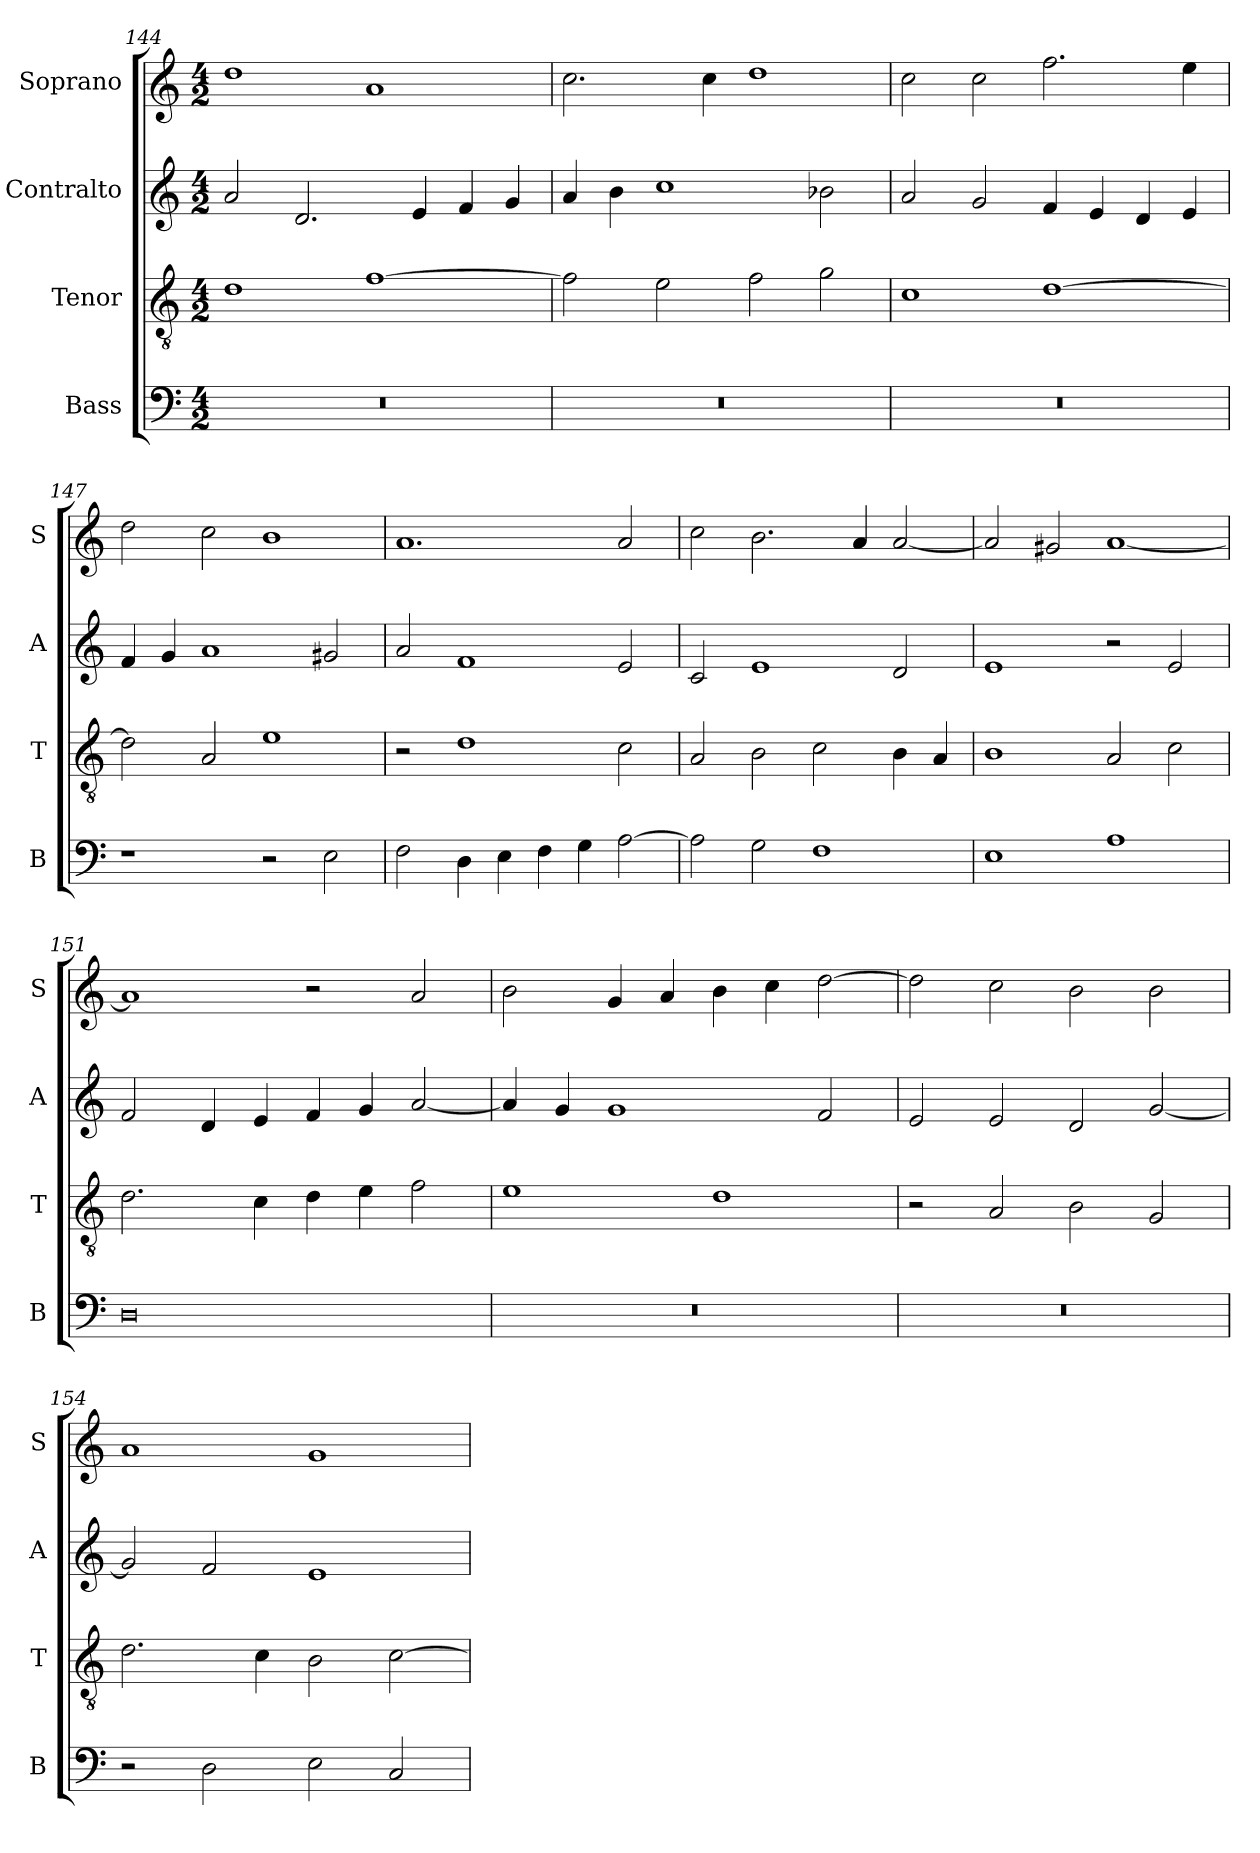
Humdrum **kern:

**kern	**kern	**kern	**kern
*part4	*part3	*part2	*part1
*staff4	*staff3	*staff2	*staff1
*I"Bass	*I"Tenor	*I"Contralto	*I"Soprano
*I'B	*I'T	*I'A	*I'S
*clefF4	*clefGv2	*clefG2	*clefG2
*k[]	*k[]	*k[]	*k[]
*D:dor	*D:dor	*D:dor	*D:dor
*M4/2	*M4/2	*M4/2	*M4/2
=144	=144	=144	=144
0r	1d	2a	1dd
.	.	2.d	.
.	[1f	.	1a
.	.	4e	.
.	.	4f	.
.	.	4g	.
=145	=145	=145	=145
0r	2f]	4a	2.cc
.	.	4b	.
.	2e	1cc	.
.	.	.	4cc
.	2f	.	1dd
.	2g	2b-X	.
=146	=146	=146	=146
0r	1c	2a	2cc
.	.	2g	2cc
.	[1d	4f	2.ff
.	.	4e	.
.	.	4d	.
.	.	4e	4ee
=147	=147	=147	=147
1r	2d]	4f	2dd
.	.	4g	.
.	2A	1a	2cc
2r	1e	.	1b
2E	.	2g#X	.
=148	=148	=148	=148
2F	2r	2a	1.a
4D	1d	1f	.
4E	.	.	.
4F	.	.	.
4G	.	.	.
[2A	2c	2e	2a
=149	=149	=149	=149
2A]	2A	2c	2cc
2G	2B	1e	2.b
1F	2c	.	.
.	.	.	4a
.	4B	2d	[2a
.	4A	.	.
=150	=150	=150	=150
1E	1B	1e	2a]
.	.	.	2g#X
1A	2A	2r	[1a
.	2c	2e	.
=151	=151	=151	=151
0D	2.d	2f	1a]
.	.	4d	.
.	4c	4e	.
.	4d	4f	2r
.	4e	4g	.
.	2f	[2a	2a
=152	=152	=152	=152
0r	1e	4a]	2b
.	.	4g	.
.	.	1g	4g
.	.	.	4a
.	1d	.	4b
.	.	.	4cc
.	.	2f	[2dd
=153	=153	=153	=153
0r	2r	2e	2dd]
.	2A	2e	2cc
.	2B	2d	2b
.	2G	[2g	2b
=154	=154	=154	=154
2r	2.d	2g]	1a
2D	.	2f	.
.	4c	.	.
2E	2B	1e	1g
2C	[2c	.	.
=	=	=	=
*-	*-	*-	*-
